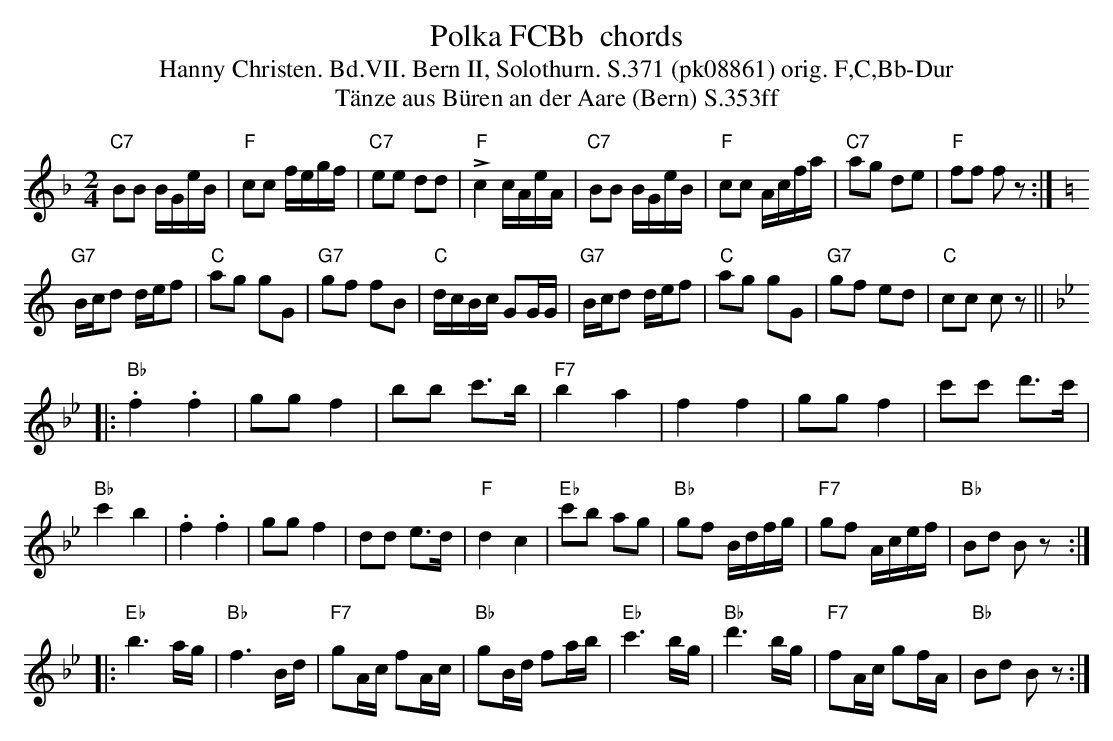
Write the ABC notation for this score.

X:1
T: Polka FCBb  chords
T:Hanny Christen. Bd.VII. Bern II, Solothurn. S.371 (pk08861) orig. F,C,Bb-Dur
T: T\"anze aus B\"uren an der Aare (Bern) S.353ff
M:2/4
L:1/16
K:F %%MIDI gchordon
"C7"B2B2 BGeB | "F"c2c2 fegf | "C7"e2e2 d2d2 | "F"+>+c4 cAeA | "C7"B2B2 BGeB | "F"c2c2 Acfa | "C7"a2g2 d2e2 | "F"f2f2 f2z2 :| [K:C]
"G7"Bcd2 def2 | "C"a2g2 g2G2 | "G7"g2f2 f2B2 | "C"dcBc G2GG | "G7"Bcd2 def2 | "C"a2g2 g2G2 | "G7"g2f2 e2d2 | "C"c2c2 c2z2 || [K:Bb] [L:1/8]
|: "Bb".f2.f2 | ggf2 | bb c'>b | "F7"b2a2 | f2f2 | ggf2 | c'c' d'>c' |
"Bb"c'2b2 | .f2.f2 | ggf2 | dd e>d | "F"d2c2 | "Eb"c'b ag | "Bb"gf B/d/f/g/ | "F7"gf A/c/e/f/ | "Bb"Bd Bz ::
"Eb"b3a/g/ | "Bb"f3B/d/ | "F7"gA/c/ fA/c/ | "Bb"gB/d/ fa/b/ | "Eb"c'3b/g/ | "Bb"d'3b/g/ | "F7"fA/c/ gf/A/ | "Bb"Bd Bz :|
